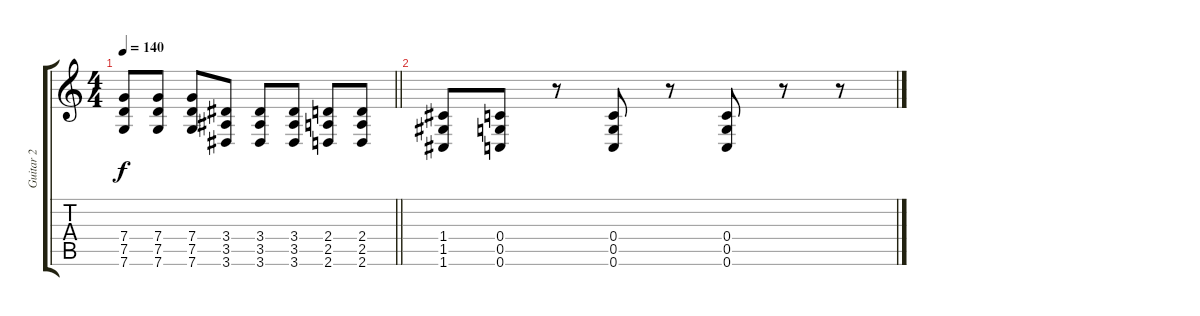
\track ("Guitar 2" "Guitar 2") {instrument distortionguitar}
\staff {score tabs}
\tuning (D4 A3 F3 C3 G2 C2) {hide}
\ts (4 4)
\tempo 140
\clef g2
\barLineRight lightlight
\ks c
(7.4 7.5 7.6).8{dy f} (7.4 7.5 7.6).8 (7.4 7.5 7.6).8 (3.4 3.5 3.6).8 (3.4 3.5 3.6).8 (3.4 3.5 3.6).8 (2.4 2.5 2.6).8 (2.4 2.5 2.6).8 |
(1.4 1.5 1.6).8 (0.4 0.5 0.6).8 r.8 (0.4 0.5 0.6).8 r.8 (0.4 0.5 0.6).8 r.8 r.8
